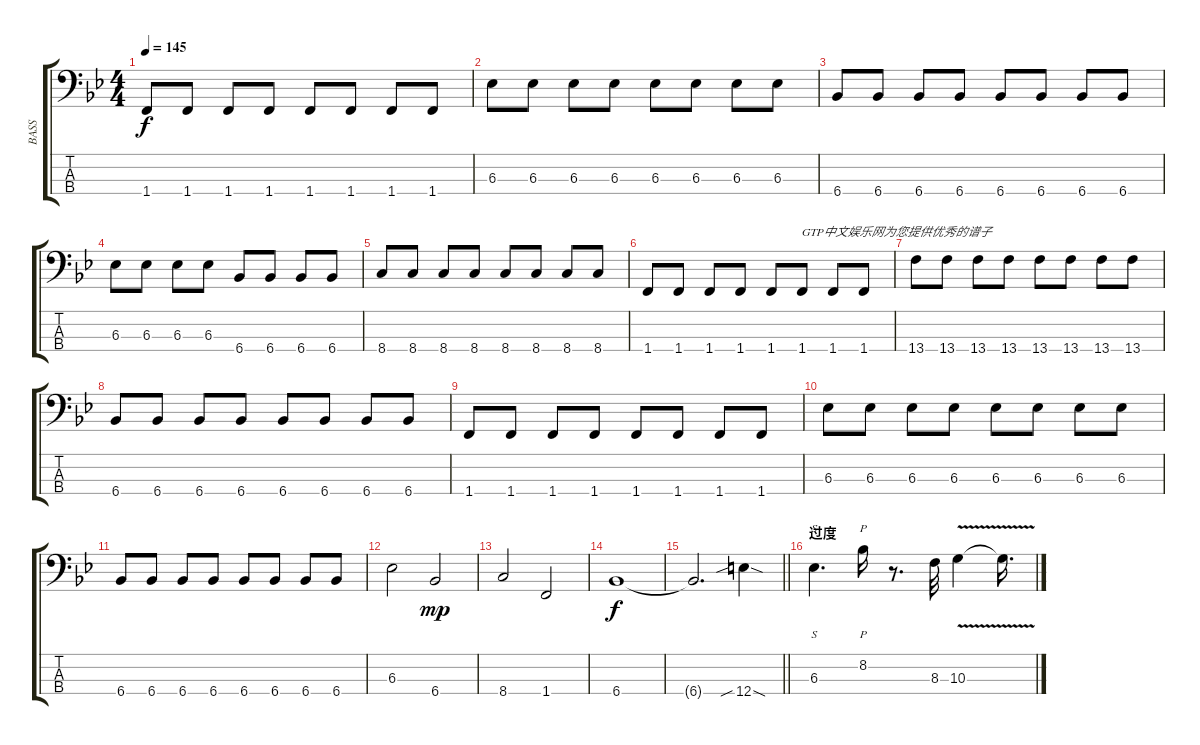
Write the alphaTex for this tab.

\track ("BASS" "BASS") {instrument electricbassfinger}
\staff {score tabs}
\tuning (G2 D2 A1 E1) {hide}
\ts (4 4)
\tempo 145
\clef f4
\ks bb
1.4.8{dy f} 1.4.8 1.4.8 1.4.8 1.4.8 1.4.8 1.4.8 1.4.8 |
6.3.8 6.3.8 6.3.8 6.3.8 6.3.8 6.3.8 6.3.8 6.3.8 |
6.4.8 6.4.8 6.4.8 6.4.8 6.4.8 6.4.8 6.4.8 6.4.8 |
6.3.8 6.3.8 6.3.8 6.3.8 6.4.8 6.4.8 6.4.8 6.4.8 |
8.4.8 8.4.8 8.4.8 8.4.8 8.4.8 8.4.8 8.4.8 8.4.8 |
1.4.8 1.4.8 1.4.8 1.4.8 1.4.8 1.4.8{txt "GTP中文娱乐网为您提供优秀的谱子"} 1.4.8 1.4.8 |
13.4.8 13.4.8 13.4.8 13.4.8 13.4.8 13.4.8 13.4.8 13.4.8 |
6.4.8 6.4.8 6.4.8 6.4.8 6.4.8 6.4.8 6.4.8 6.4.8 |
1.4.8 1.4.8 1.4.8 1.4.8 1.4.8 1.4.8 1.4.8 1.4.8 |
6.3.8 6.3.8 6.3.8 6.3.8 6.3.8 6.3.8 6.3.8 6.3.8 |
6.4.8 6.4.8 6.4.8 6.4.8 6.4.8 6.4.8 6.4.8 6.4.8 |
6.3.2 6.4.2{dy mp} |
8.4.2 1.4.2 |
6.4.1{dy f} |
\barLineRight lightlight
6.4{t}.2{d} 12.4{sib sod}.4 |
\section ("" "过度")
6.3.4{s d instrument slapbass1} 8.2.16{p} r.8{d} 8.3.32 10.3{v}.4 10.3{t}.16{d}
